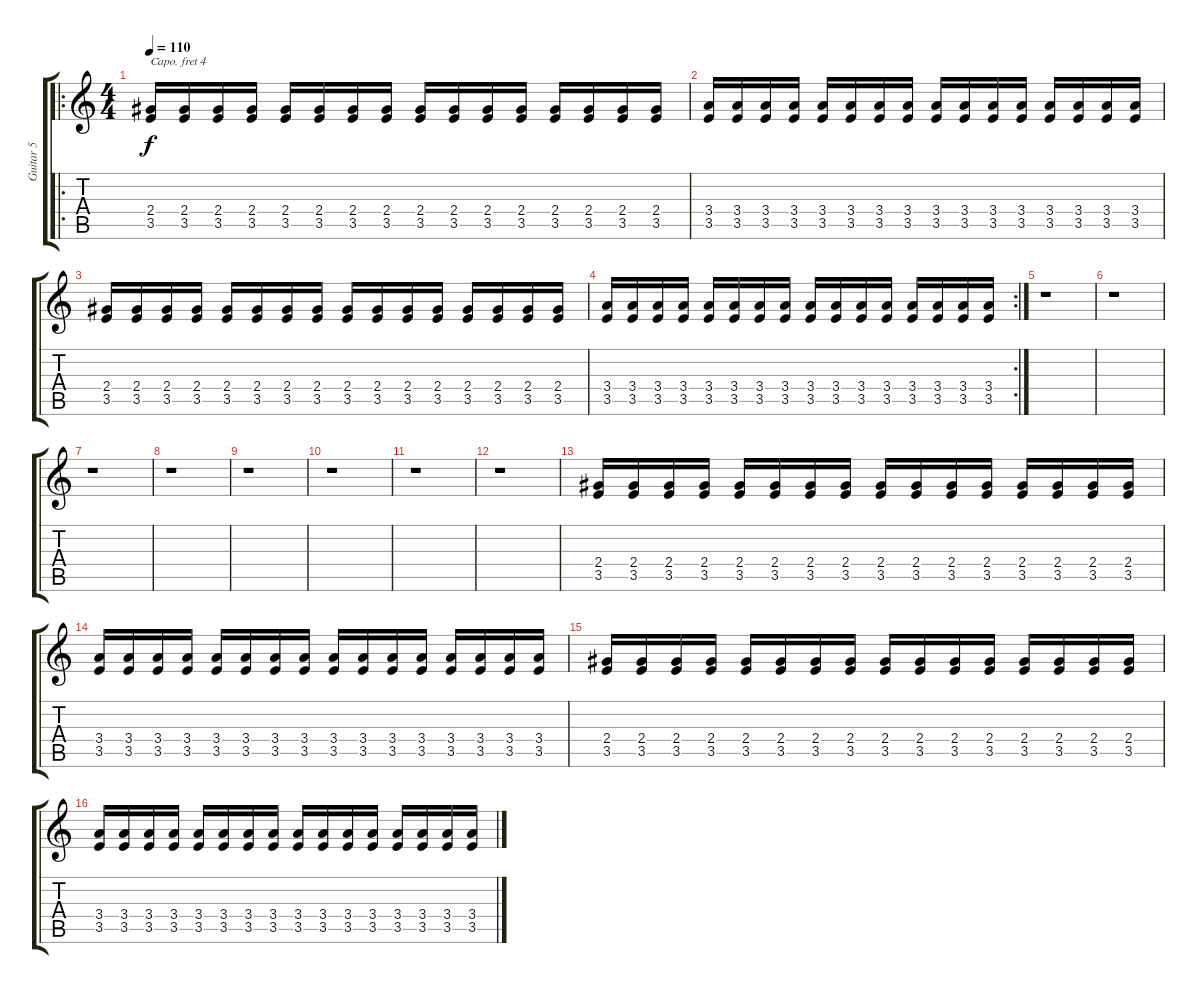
\track ("Guitar 5" "Guitar 5") {instrument acousticguitarsteel}
\staff {score tabs}
\capo 4
\tuning (E4 B3 G3 D3 A2 E2) {hide}
\ro
\ts (4 4)
\tempo 110
\clef g2
\ks c
(2.4 3.5).16{dy f} (2.4 3.5).16 (2.4 3.5).16 (2.4 3.5).16 (2.4 3.5).16 (2.4 3.5).16 (2.4 3.5).16 (2.4 3.5).16 (2.4 3.5).16 (2.4 3.5).16 (2.4 3.5).16 (2.4 3.5).16 (2.4 3.5).16 (2.4 3.5).16 (2.4 3.5).16 (2.4 3.5).16 |
(3.4 3.5).16 (3.4 3.5).16 (3.4 3.5).16 (3.4 3.5).16 (3.4 3.5).16 (3.4 3.5).16 (3.4 3.5).16 (3.4 3.5).16 (3.4 3.5).16 (3.4 3.5).16 (3.4 3.5).16 (3.4 3.5).16 (3.4 3.5).16 (3.4 3.5).16 (3.4 3.5).16 (3.4 3.5).16 |
(2.4 3.5).16 (2.4 3.5).16 (2.4 3.5).16 (2.4 3.5).16 (2.4 3.5).16 (2.4 3.5).16 (2.4 3.5).16 (2.4 3.5).16 (2.4 3.5).16 (2.4 3.5).16 (2.4 3.5).16 (2.4 3.5).16 (2.4 3.5).16 (2.4 3.5).16 (2.4 3.5).16 (2.4 3.5).16 |
\rc 2
(3.4 3.5).16 (3.4 3.5).16 (3.4 3.5).16 (3.4 3.5).16 (3.4 3.5).16 (3.4 3.5).16 (3.4 3.5).16 (3.4 3.5).16 (3.4 3.5).16 (3.4 3.5).16 (3.4 3.5).16 (3.4 3.5).16 (3.4 3.5).16 (3.4 3.5).16 (3.4 3.5).16 (3.4 3.5).16 |
r.1 |
r.1 |
r.1 |
r.1 |
r.1 |
r.1 |
r.1 |
r.1 |
(2.4 3.5).16 (2.4 3.5).16 (2.4 3.5).16 (2.4 3.5).16 (2.4 3.5).16 (2.4 3.5).16 (2.4 3.5).16 (2.4 3.5).16 (2.4 3.5).16 (2.4 3.5).16 (2.4 3.5).16 (2.4 3.5).16 (2.4 3.5).16 (2.4 3.5).16 (2.4 3.5).16 (2.4 3.5).16 |
(3.4 3.5).16 (3.4 3.5).16 (3.4 3.5).16 (3.4 3.5).16 (3.4 3.5).16 (3.4 3.5).16 (3.4 3.5).16 (3.4 3.5).16 (3.4 3.5).16 (3.4 3.5).16 (3.4 3.5).16 (3.4 3.5).16 (3.4 3.5).16 (3.4 3.5).16 (3.4 3.5).16 (3.4 3.5).16 |
(2.4 3.5).16 (2.4 3.5).16 (2.4 3.5).16 (2.4 3.5).16 (2.4 3.5).16 (2.4 3.5).16 (2.4 3.5).16 (2.4 3.5).16 (2.4 3.5).16 (2.4 3.5).16 (2.4 3.5).16 (2.4 3.5).16 (2.4 3.5).16 (2.4 3.5).16 (2.4 3.5).16 (2.4 3.5).16 |
(3.4 3.5).16 (3.4 3.5).16 (3.4 3.5).16 (3.4 3.5).16 (3.4 3.5).16 (3.4 3.5).16 (3.4 3.5).16 (3.4 3.5).16 (3.4 3.5).16 (3.4 3.5).16 (3.4 3.5).16 (3.4 3.5).16 (3.4 3.5).16 (3.4 3.5).16 (3.4 3.5).16 (3.4 3.5).16
